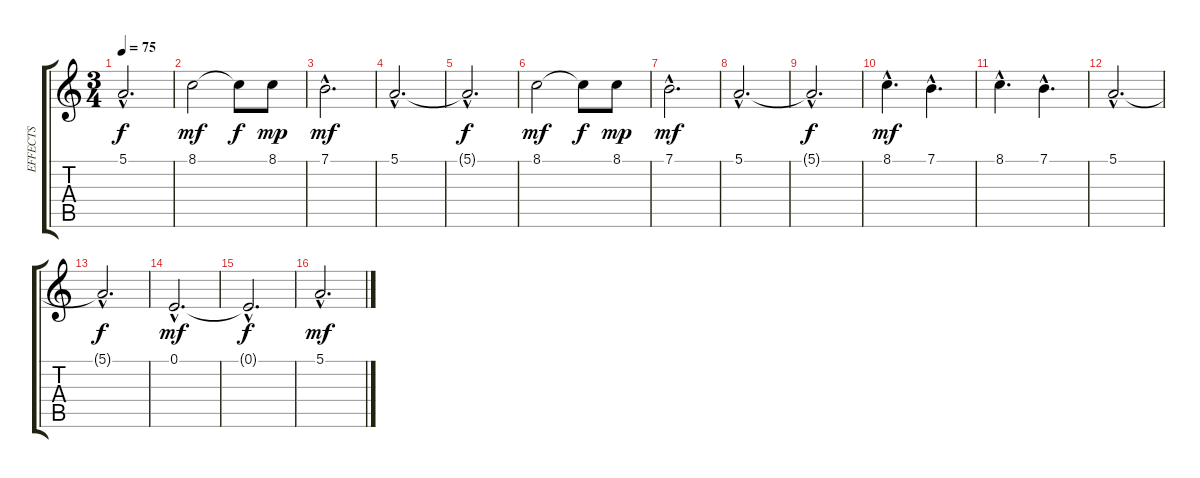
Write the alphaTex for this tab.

\track ("EFFECTS" "EFFECTS") {instrument shakuhachi}
\staff {score tabs}
\tuning (E4 B3 G3 D3 A2 E2) {hide}
\ts (3 4)
\tempo 75
\clef g2
\ks c
5.1{hac t}.2{d dy f} |
8.1.2{dy mf} 8.1{t}.8{dy f} 8.1.8{dy mp} |
7.1{hac}.2{d dy mf} |
5.1{hac}.2{d} |
5.1{hac t}.2{d dy f} |
8.1.2{dy mf} 8.1{t}.8{dy f} 8.1.8{dy mp} |
7.1{hac}.2{d dy mf} |
5.1{hac}.2{d} |
5.1{hac t}.2{d dy f} |
8.1{hac}.4{d dy mf} 7.1{hac}.4{d} |
8.1{hac}.4{d} 7.1{hac}.4{d} |
5.1{hac}.2{d} |
5.1{hac t}.2{d dy f} |
0.1{hac}.2{d dy mf} |
0.1{hac t}.2{d dy f} |
5.1{hac}.2{d dy mf}
